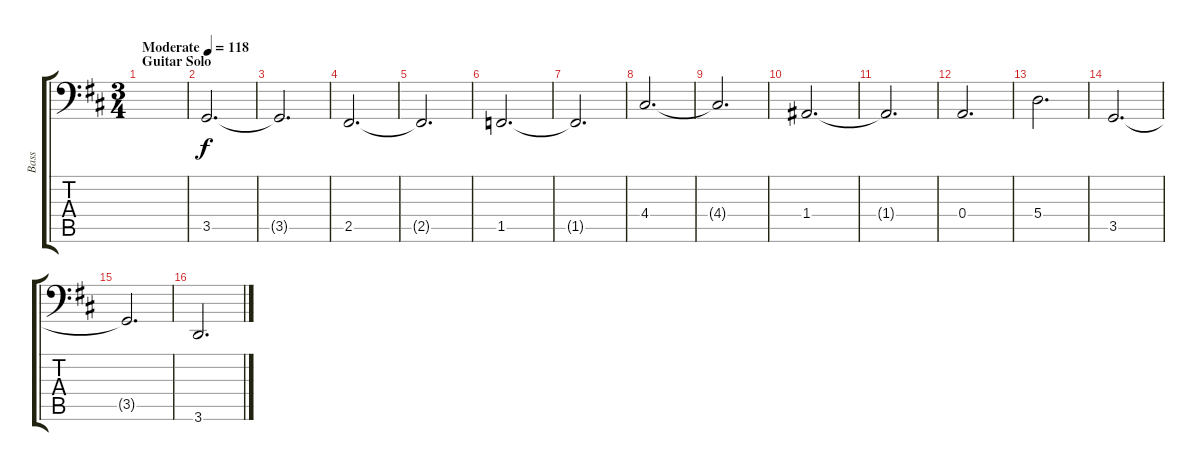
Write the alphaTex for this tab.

\track ("Bass" "Bass") {instrument electricbassfinger}
\staff {score tabs}
\tuning (C3 G2 D2 A1 E1 B0) {hide}
\ts (3 4)
\section ("" "Guitar Solo")
\tempo (118 "Moderate")
\clef f4
\ks d
|
3.5.2{d} |
3.5{t}.2{d} |
2.5.2{d} |
2.5{t}.2{d} |
1.5.2{d} |
1.5{t}.2{d} |
4.4.2{d} |
4.4{t}.2{d} |
1.4.2{d} |
1.4{t}.2{d} |
0.4.2{d} |
5.4.2{d} |
3.5.2{d} |
3.5{t}.2{d} |
3.6.2{d}
